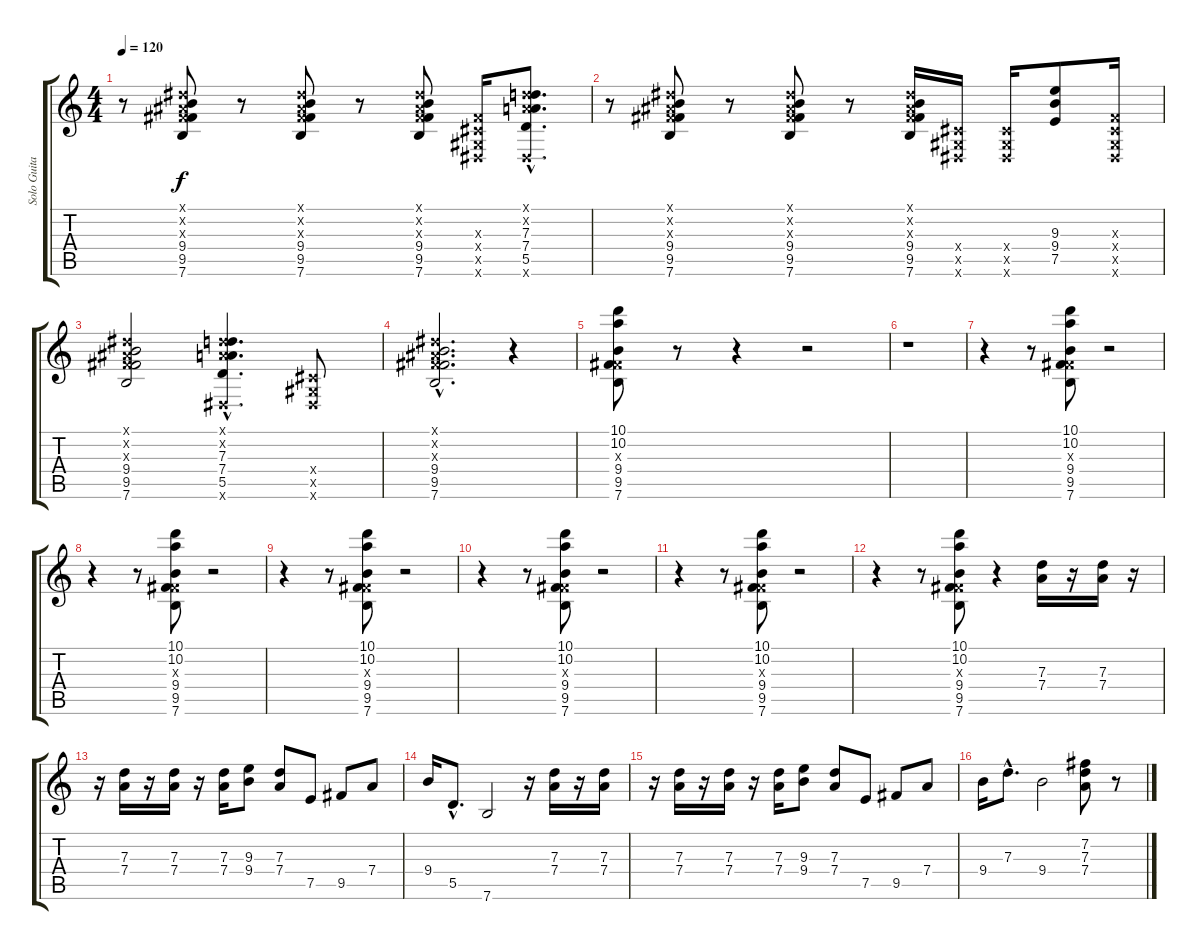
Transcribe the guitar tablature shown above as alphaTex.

\track ("Solo Guitar" "Solo Guita") {instrument overdrivenguitar}
\staff {score tabs}
\tuning (E4 B3 G3 D3 A2 E2) {hide}
\ts (4 4)
\tempo 120
\clef g2
\ks c
r.8{dy f} (-1.1{x} -1.2{x} -1.3{x} 9.4 9.5 7.6).8 r.8 (-1.1{x} -1.2{x} -1.3{x} 9.4 9.5 7.6).8 r.8 (-1.1{x} -1.2{x} -1.3{x} 9.4 9.5 7.6).8 (-1.3{x} -1.4{x} -1.5{x} -1.6{x}).16 (-1.1{hac x} -1.2{hac x} 7.3{hac} 7.4{hac} 5.5{hac} -1.6{hac x}).8{d} |
r.8 (-1.1{x} -1.2{x} -1.3{x} 9.4 9.5 7.6).8 r.8 (-1.1{x} -1.2{x} -1.3{x} 9.4 9.5 7.6).8 r.8 (-1.1{x} -1.2{x} -1.3{x} 9.4 9.5 7.6).16 (-1.4{x} -1.5{x} -1.6{x}).16 (-1.4{x} -1.5{x} -1.6{x}).16 (9.3 9.4 7.5).8 (-1.3{x} -1.4{x} -1.5{x} -1.6{x}).16 |
(-1.1{x} -1.2{x} -1.3{x} 9.4 9.5 7.6).2 (-1.1{hac x} -1.2{hac x} 7.3{hac} 7.4{hac} 5.5{hac} -1.6{hac x}).4{d} (-1.4{x} -1.5{x} -1.6{x}).8 |
(-1.1{hac x} -1.2{hac x} -1.3{hac x} 9.4{hac} 9.5{hac} 7.6{hac}).2{d} r.4 |
(10.1 10.2 -1.3{x} 9.4 9.5 7.6).8 r.8 r.4 r.2 |
r.1 |
r.4 r.8 (10.1 10.2 -1.3{x} 9.4 9.5 7.6).8 r.2 |
r.4 r.8 (10.1 10.2 -1.3{x} 9.4 9.5 7.6).8 r.2 |
r.4 r.8 (10.1 10.2 -1.3{x} 9.4 9.5 7.6).8 r.2 |
r.4 r.8 (10.1 10.2 -1.3{x} 9.4 9.5 7.6).8 r.2 |
r.4 r.8 (10.1 10.2 -1.3{x} 9.4 9.5 7.6).8 r.2 |
r.4 r.8 (10.1 10.2 -1.3{x} 9.4 9.5 7.6).8 r.4 (7.3 7.4).16 r.16 (7.3 7.4).16 r.16 |
r.16 (7.3 7.4).16 r.16 (7.3 7.4).16 r.16 (7.3 7.4).16 (9.3 9.4).8 (7.3 7.4).8 7.5.8 9.5.8 7.4.8 |
9.4.16 5.5{hac}.8{d} 7.6.2 r.16 (7.3 7.4).16 r.16 (7.3 7.4).16 |
r.16 (7.3 7.4).16 r.16 (7.3 7.4).16 r.16 (7.3 7.4).16 (9.3 9.4).8 (7.3 7.4).8 7.5.8 9.5.8 7.4.8 |
9.4.16 7.3{hac}.8{d} 9.4.2 (7.2 7.3 7.4).8 r.8
